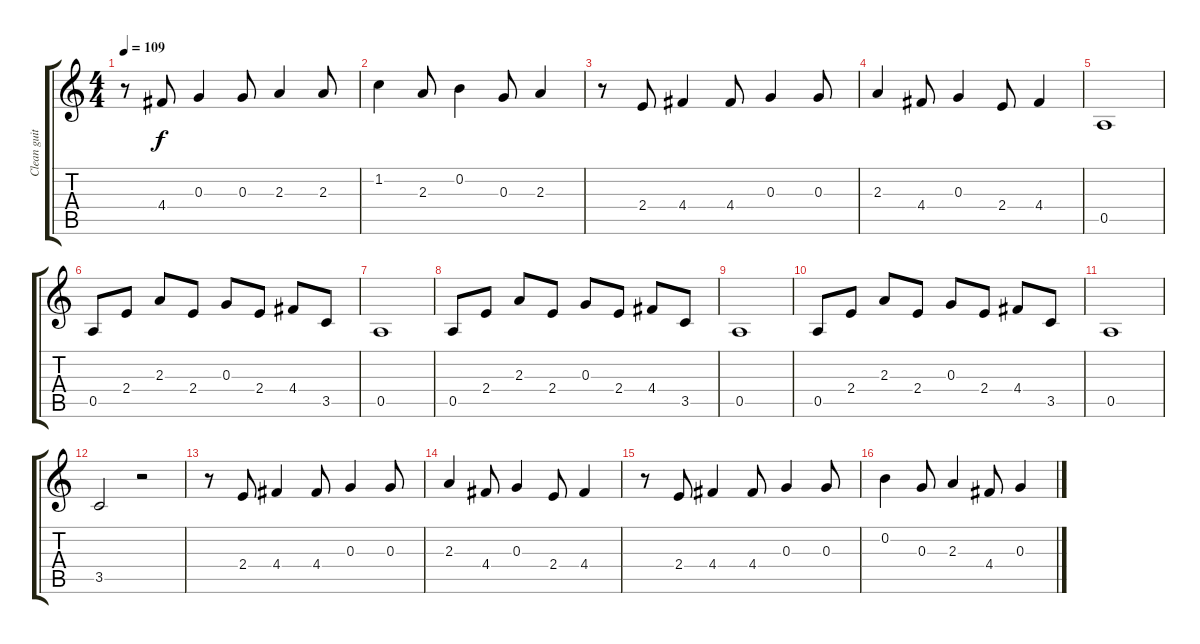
\track ("Clean guitar 1" "Clean guit") {instrument electricguitarclean}
\staff {score tabs}
\tuning (E4 B3 G3 D3 A2 E2) {hide}
\ts (4 4)
\tempo 109
\clef g2
\ks c
r.8{dy f} 4.4.8 0.3.4 0.3.8 2.3.4 2.3.8 |
1.2.4 2.3.8 0.2.4 0.3.8 2.3.4 |
r.8 2.4.8 4.4.4 4.4.8 0.3.4 0.3.8 |
2.3.4 4.4.8 0.3.4 2.4.8 4.4.4 |
0.5.1 |
0.5.8 2.4.8 2.3.8 2.4.8 0.3.8 2.4.8 4.4.8 3.5.8 |
0.5.1 |
0.5.8 2.4.8 2.3.8 2.4.8 0.3.8 2.4.8 4.4.8 3.5.8 |
0.5.1 |
0.5.8 2.4.8 2.3.8 2.4.8 0.3.8 2.4.8 4.4.8 3.5.8 |
0.5.1 |
3.5.2 r.2 |
r.8 2.4.8 4.4.4 4.4.8 0.3.4 0.3.8 |
2.3.4 4.4.8 0.3.4 2.4.8 4.4.4 |
r.8 2.4.8 4.4.4 4.4.8 0.3.4 0.3.8 |
0.2.4 0.3.8 2.3.4 4.4.8 0.3.4
